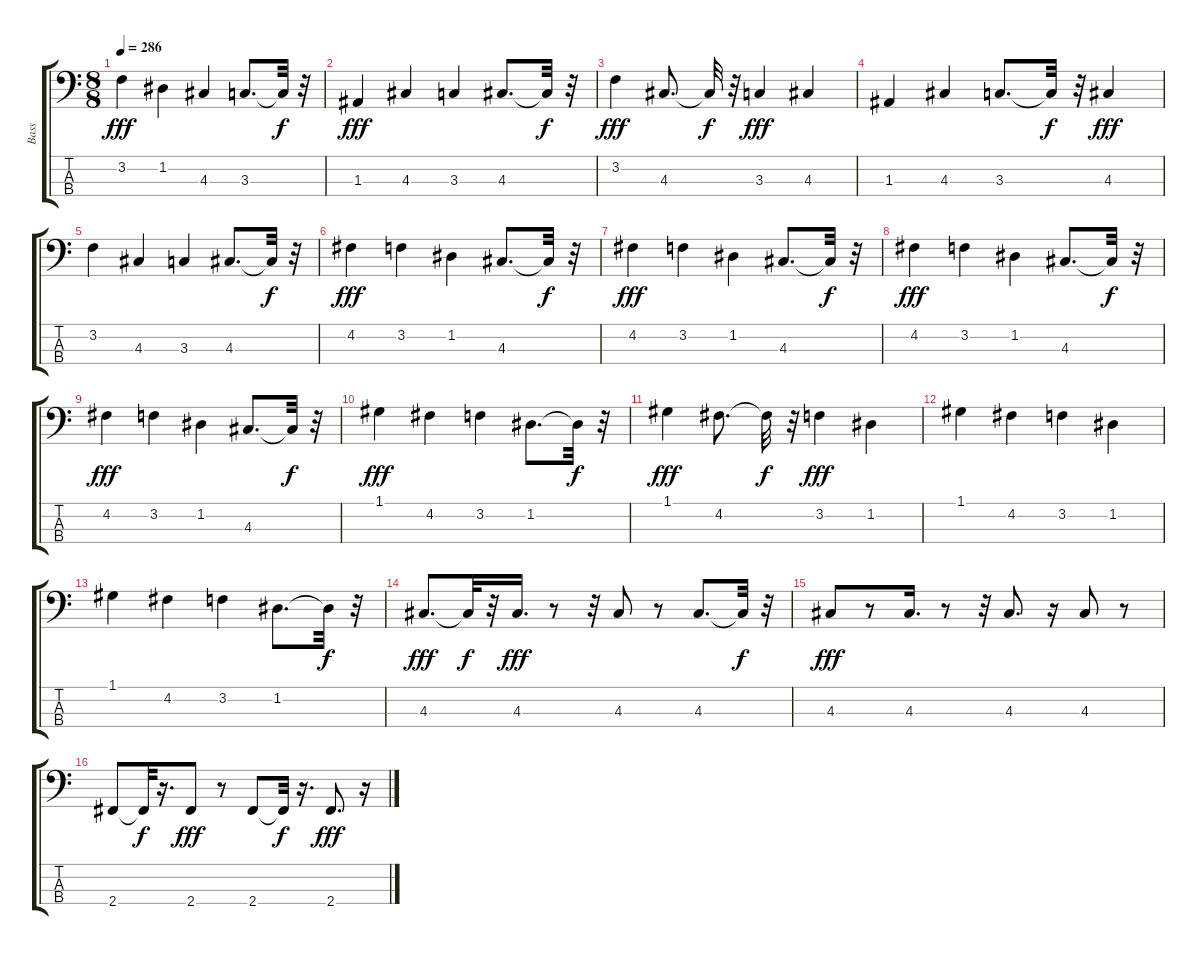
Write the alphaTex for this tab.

\track ("Bass" "Bass") {instrument electricbassfinger}
\staff {score tabs}
\tuning (G2 D2 A1 E1) {hide}
\ts (8 8)
\tempo 286
\clef f4
\ks c
3.2.4{dy fff} 1.2.4 4.3.4 3.3.8{d} 3.3{t}.32{dy f} r.32 |
1.3.4{dy fff} 4.3.4 3.3.4 4.3.8{d} 4.3{t}.32{dy f} r.32 |
3.2.4{dy fff} 4.3.8{d} 4.3{t}.32{dy f} r.32 3.3.4{dy fff} 4.3.4 |
1.3.4 4.3.4 3.3.8{d} 3.3{t}.32{dy f} r.32 4.3.4{dy fff} |
3.2.4 4.3.4 3.3.4 4.3.8{d} 4.3{t}.32{dy f} r.32 |
4.2.4{dy fff} 3.2.4 1.2.4 4.3.8{d} 4.3{t}.32{dy f} r.32 |
4.2.4{dy fff} 3.2.4 1.2.4 4.3.8{d} 4.3{t}.32{dy f} r.32 |
4.2.4{dy fff} 3.2.4 1.2.4 4.3.8{d} 4.3{t}.32{dy f} r.32 |
4.2.4{dy fff} 3.2.4 1.2.4 4.3.8{d} 4.3{t}.32{dy f} r.32 |
1.1.4{dy fff} 4.2.4 3.2.4 1.2.8{d} 1.2{t}.32{dy f} r.32 |
1.1.4{dy fff} 4.2.8{d} 4.2{t}.32{dy f} r.32 3.2.4{dy fff} 1.2.4 |
1.1.4 4.2.4 3.2.4 1.2.4 |
1.1.4 4.2.4 3.2.4 1.2.8{d} 1.2{t}.32{dy f} r.32 |
4.3.8{d dy fff} 4.3{t}.32{dy f} r.32 4.3.16{d dy fff} r.8 r.32 4.3.8 r.8 4.3.8{d} 4.3{t}.32{dy f} r.32 |
4.3.8{dy fff} r.8 4.3.16{d} r.8 r.32 4.3.8{d} r.16 4.3.8 r.8 |
2.4.8 2.4{t}.32{dy f} r.16{d} 2.4.8{dy fff} r.8 2.4.8 2.4{t}.32{dy f} r.16{d} 2.4.8{d dy fff} r.16
